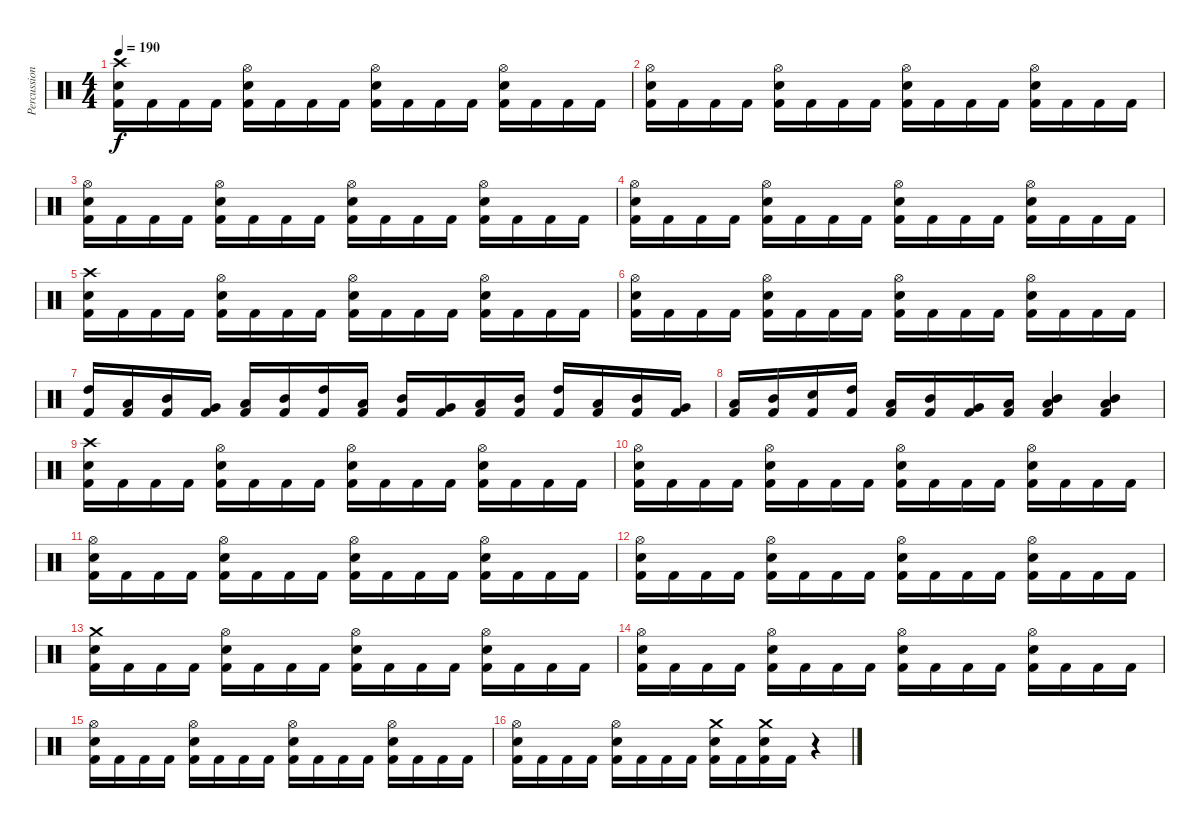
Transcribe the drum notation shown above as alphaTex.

\track ("Percussion" "Percussion") {instrument percussion}
\staff {score}
\articulation defaults
\ts (4 4)
\tempo 190
\clef neutral
\ks c
("Crash high (hit)" "Snare (hit) 2" "Kick (hit) 2").16{dy f} "Kick (hit) 2".16 "Kick (hit) 2".16 "Kick (hit) 2".16 ("Hi-Hat (open)" "Snare (hit) 2" "Kick (hit) 2").16 "Kick (hit) 2".16 "Kick (hit) 2".16 "Kick (hit) 2".16 ("Hi-Hat (open)" "Snare (hit) 2" "Kick (hit) 2").16 "Kick (hit) 2".16 "Kick (hit) 2".16 "Kick (hit) 2".16 ("Hi-Hat (open)" "Snare (hit) 2" "Kick (hit) 2").16 "Kick (hit) 2".16 "Kick (hit) 2".16 "Kick (hit) 2".16 |
("Hi-Hat (open)" "Snare (hit) 2" "Kick (hit) 2").16 "Kick (hit) 2".16 "Kick (hit) 2".16 "Kick (hit) 2".16 ("Hi-Hat (open)" "Snare (hit) 2" "Kick (hit) 2").16 "Kick (hit) 2".16 "Kick (hit) 2".16 "Kick (hit) 2".16 ("Hi-Hat (open)" "Snare (hit) 2" "Kick (hit) 2").16 "Kick (hit) 2".16 "Kick (hit) 2".16 "Kick (hit) 2".16 ("Hi-Hat (open)" "Snare (hit) 2" "Kick (hit) 2").16 "Kick (hit) 2".16 "Kick (hit) 2".16 "Kick (hit) 2".16 |
("Hi-Hat (open)" "Snare (hit) 2" "Kick (hit) 2").16 "Kick (hit) 2".16 "Kick (hit) 2".16 "Kick (hit) 2".16 ("Hi-Hat (open)" "Snare (hit) 2" "Kick (hit) 2").16 "Kick (hit) 2".16 "Kick (hit) 2".16 "Kick (hit) 2".16 ("Hi-Hat (open)" "Snare (hit) 2" "Kick (hit) 2").16 "Kick (hit) 2".16 "Kick (hit) 2".16 "Kick (hit) 2".16 ("Hi-Hat (open)" "Snare (hit) 2" "Kick (hit) 2").16 "Kick (hit) 2".16 "Kick (hit) 2".16 "Kick (hit) 2".16 |
("Hi-Hat (open)" "Snare (hit) 2" "Kick (hit) 2").16 "Kick (hit) 2".16 "Kick (hit) 2".16 "Kick (hit) 2".16 ("Hi-Hat (open)" "Snare (hit) 2" "Kick (hit) 2").16 "Kick (hit) 2".16 "Kick (hit) 2".16 "Kick (hit) 2".16 ("Hi-Hat (open)" "Snare (hit) 2" "Kick (hit) 2").16 "Kick (hit) 2".16 "Kick (hit) 2".16 "Kick (hit) 2".16 ("Hi-Hat (open)" "Snare (hit) 2" "Kick (hit) 2").16 "Kick (hit) 2".16 "Kick (hit) 2".16 "Kick (hit) 2".16 |
("Crash high (hit)" "Snare (hit) 2" "Kick (hit) 2").16 "Kick (hit) 2".16 "Kick (hit) 2".16 "Kick (hit) 2".16 ("Hi-Hat (open)" "Snare (hit) 2" "Kick (hit) 2").16 "Kick (hit) 2".16 "Kick (hit) 2".16 "Kick (hit) 2".16 ("Hi-Hat (open)" "Snare (hit) 2" "Kick (hit) 2").16 "Kick (hit) 2".16 "Kick (hit) 2".16 "Kick (hit) 2".16 ("Hi-Hat (open)" "Snare (hit) 2" "Kick (hit) 2").16 "Kick (hit) 2".16 "Kick (hit) 2".16 "Kick (hit) 2".16 |
("Hi-Hat (open)" "Snare (hit) 2" "Kick (hit) 2").16 "Kick (hit) 2".16 "Kick (hit) 2".16 "Kick (hit) 2".16 ("Hi-Hat (open)" "Snare (hit) 2" "Kick (hit) 2").16 "Kick (hit) 2".16 "Kick (hit) 2".16 "Kick (hit) 2".16 ("Hi-Hat (open)" "Snare (hit) 2" "Kick (hit) 2").16 "Kick (hit) 2".16 "Kick (hit) 2".16 "Kick (hit) 2".16 ("Hi-Hat (open)" "Snare (hit) 2" "Kick (hit) 2").16 "Kick (hit) 2".16 "Kick (hit) 2".16 "Kick (hit) 2".16 |
("High Tom (hit)" "Kick (hit) 2").16 ("Low Tom (hit)" "Kick (hit) 2").16 ("Mid Tom (hit)" "Kick (hit) 2").16 ("Very Low Tom (hit)" "Kick (hit) 2").16 ("Low Tom (hit)" "Kick (hit) 2").16 ("Mid Tom (hit)" "Kick (hit) 2").16 ("High Tom (hit)" "Kick (hit) 2").16 ("Low Tom (hit)" "Kick (hit) 2").16 ("Mid Tom (hit)" "Kick (hit) 2").16 ("Very Low Tom (hit)" "Kick (hit) 2").16 ("Low Tom (hit)" "Kick (hit) 2").16 ("Mid Tom (hit)" "Kick (hit) 2").16 ("High Tom (hit)" "Kick (hit) 2").16 ("Low Tom (hit)" "Kick (hit) 2").16 ("Mid Tom (hit)" "Kick (hit) 2").16 ("Very Low Tom (hit)" "Kick (hit) 2").16 |
("Low Tom (hit)" "Kick (hit) 2").16 ("Mid Tom (hit)" "Kick (hit) 2").16 ("Snare (hit) 2" "Kick (hit) 2").16 ("High Tom (hit)" "Kick (hit) 2").16 ("Low Tom (hit)" "Kick (hit) 2").16 ("Mid Tom (hit)" "Kick (hit) 2").16 ("Very Low Tom (hit)" "Kick (hit) 2").16 ("Low Tom (hit)" "Kick (hit) 2").16 ("Mid Tom (hit)" "Low Tom (hit)" "Kick (hit) 2").4 ("Mid Tom (hit)" "Low Tom (hit)" "Kick (hit) 2").4 |
("Crash high (hit)" "Snare (hit) 2" "Kick (hit) 2").16 "Kick (hit) 2".16 "Kick (hit) 2".16 "Kick (hit) 2".16 ("Hi-Hat (open)" "Snare (hit) 2" "Kick (hit) 2").16 "Kick (hit) 2".16 "Kick (hit) 2".16 "Kick (hit) 2".16 ("Hi-Hat (open)" "Snare (hit) 2" "Kick (hit) 2").16 "Kick (hit) 2".16 "Kick (hit) 2".16 "Kick (hit) 2".16 ("Hi-Hat (open)" "Snare (hit) 2" "Kick (hit) 2").16 "Kick (hit) 2".16 "Kick (hit) 2".16 "Kick (hit) 2".16 |
("Hi-Hat (open)" "Snare (hit) 2" "Kick (hit) 2").16 "Kick (hit) 2".16 "Kick (hit) 2".16 "Kick (hit) 2".16 ("Hi-Hat (open)" "Snare (hit) 2" "Kick (hit) 2").16 "Kick (hit) 2".16 "Kick (hit) 2".16 "Kick (hit) 2".16 ("Hi-Hat (open)" "Snare (hit) 2" "Kick (hit) 2").16 "Kick (hit) 2".16 "Kick (hit) 2".16 "Kick (hit) 2".16 ("Hi-Hat (open)" "Snare (hit) 2" "Kick (hit) 2").16 "Kick (hit) 2".16 "Kick (hit) 2".16 "Kick (hit) 2".16 |
("Hi-Hat (open)" "Snare (hit) 2" "Kick (hit) 2").16 "Kick (hit) 2".16 "Kick (hit) 2".16 "Kick (hit) 2".16 ("Hi-Hat (open)" "Snare (hit) 2" "Kick (hit) 2").16 "Kick (hit) 2".16 "Kick (hit) 2".16 "Kick (hit) 2".16 ("Hi-Hat (open)" "Snare (hit) 2" "Kick (hit) 2").16 "Kick (hit) 2".16 "Kick (hit) 2".16 "Kick (hit) 2".16 ("Hi-Hat (open)" "Snare (hit) 2" "Kick (hit) 2").16 "Kick (hit) 2".16 "Kick (hit) 2".16 "Kick (hit) 2".16 |
("Hi-Hat (open)" "Snare (hit) 2" "Kick (hit) 2").16 "Kick (hit) 2".16 "Kick (hit) 2".16 "Kick (hit) 2".16 ("Hi-Hat (open)" "Snare (hit) 2" "Kick (hit) 2").16 "Kick (hit) 2".16 "Kick (hit) 2".16 "Kick (hit) 2".16 ("Hi-Hat (open)" "Snare (hit) 2" "Kick (hit) 2").16 "Kick (hit) 2".16 "Kick (hit) 2".16 "Kick (hit) 2".16 ("Hi-Hat (open)" "Snare (hit) 2" "Kick (hit) 2").16 "Kick (hit) 2".16 "Kick (hit) 2".16 "Kick (hit) 2".16 |
("Crash medium (hit)" "Snare (hit) 2" "Kick (hit) 2").16 "Kick (hit) 2".16 "Kick (hit) 2".16 "Kick (hit) 2".16 ("Hi-Hat (open)" "Snare (hit) 2" "Kick (hit) 2").16 "Kick (hit) 2".16 "Kick (hit) 2".16 "Kick (hit) 2".16 ("Hi-Hat (open)" "Snare (hit) 2" "Kick (hit) 2").16 "Kick (hit) 2".16 "Kick (hit) 2".16 "Kick (hit) 2".16 ("Hi-Hat (open)" "Snare (hit) 2" "Kick (hit) 2").16 "Kick (hit) 2".16 "Kick (hit) 2".16 "Kick (hit) 2".16 |
("Hi-Hat (open)" "Snare (hit) 2" "Kick (hit) 2").16 "Kick (hit) 2".16 "Kick (hit) 2".16 "Kick (hit) 2".16 ("Hi-Hat (open)" "Snare (hit) 2" "Kick (hit) 2").16 "Kick (hit) 2".16 "Kick (hit) 2".16 "Kick (hit) 2".16 ("Hi-Hat (open)" "Snare (hit) 2" "Kick (hit) 2").16 "Kick (hit) 2".16 "Kick (hit) 2".16 "Kick (hit) 2".16 ("Hi-Hat (open)" "Snare (hit) 2" "Kick (hit) 2").16 "Kick (hit) 2".16 "Kick (hit) 2".16 "Kick (hit) 2".16 |
("Hi-Hat (open)" "Snare (hit) 2" "Kick (hit) 2").16 "Kick (hit) 2".16 "Kick (hit) 2".16 "Kick (hit) 2".16 ("Hi-Hat (open)" "Snare (hit) 2" "Kick (hit) 2").16 "Kick (hit) 2".16 "Kick (hit) 2".16 "Kick (hit) 2".16 ("Hi-Hat (open)" "Snare (hit) 2" "Kick (hit) 2").16 "Kick (hit) 2".16 "Kick (hit) 2".16 "Kick (hit) 2".16 ("Hi-Hat (open)" "Snare (hit) 2" "Kick (hit) 2").16 "Kick (hit) 2".16 "Kick (hit) 2".16 "Kick (hit) 2".16 |
("Hi-Hat (open)" "Snare (hit) 2" "Kick (hit) 2").16 "Kick (hit) 2".16 "Kick (hit) 2".16 "Kick (hit) 2".16 ("Hi-Hat (open)" "Snare (hit) 2" "Kick (hit) 2").16 "Kick (hit) 2".16 "Kick (hit) 2".16 "Kick (hit) 2".16 ("Crash medium (hit)" "Snare (hit) 2" "Kick (hit) 2").16 "Kick (hit) 2".16 ("Crash medium (hit)" "Snare (hit) 2" "Kick (hit) 2").16 "Kick (hit) 2".16 r.4
